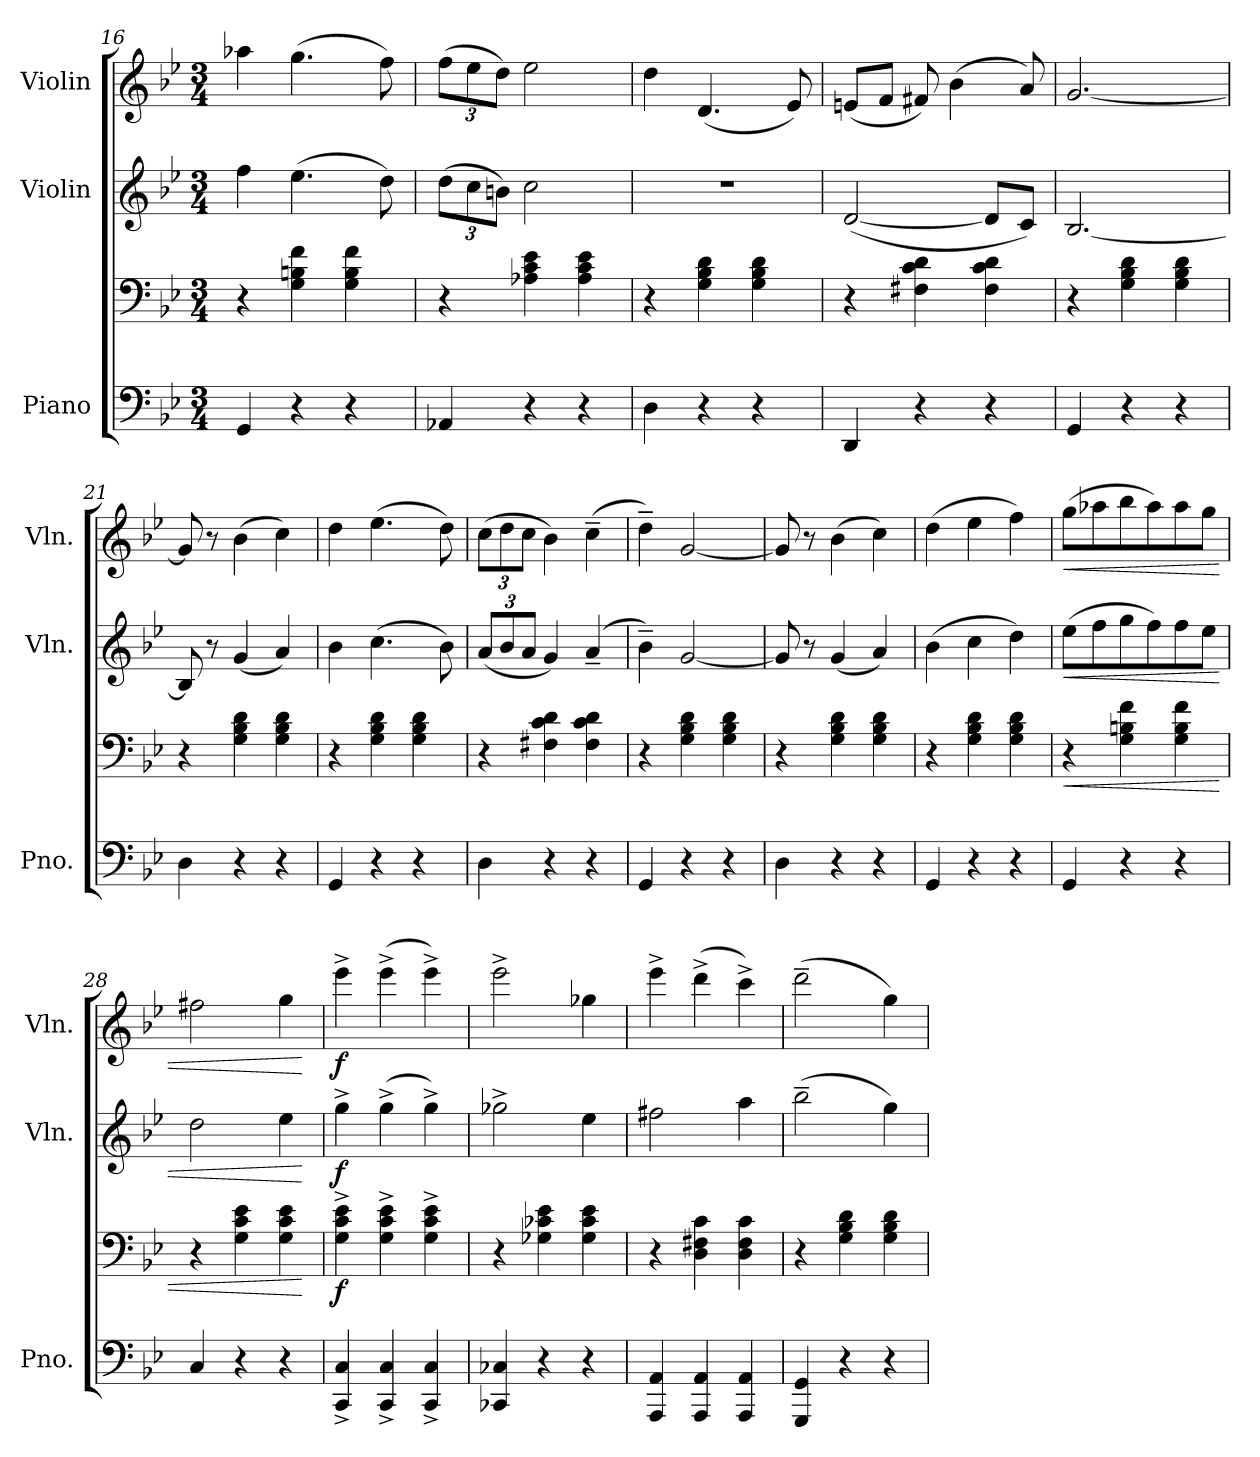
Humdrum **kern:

**kern	**kern	**dynam	**kern	**dynam	**kern	**dynam
*part3	*part3	*part3	*part2	*part2	*part1	*part1
*staff4	*staff3	*staff3/4	*staff2	*staff2	*staff1	*staff1
*I"Piano	*	*	*I"Violin	*	*I"Violin	*
*I'Pno.	*	*	*I'Vln.	*	*I'Vln.	*
!!LO:PB:g=z
*clefF4	*clefF4	*	*clefG2	*	*clefG2	*
*k[b-e-]	*k[b-e-]	*	*k[b-e-]	*	*k[b-e-]	*
*M3/4	*M3/4	*	*M3/4	*	*M3/4	*
=16	=16	=16	=16	=16	=16	=16
4GG/	4r	.	4ff\	.	4aa-X\	.
4r	4G\ 4Bn\ 4f\	.	(>4.ee-\	.	(>4.gg\	.
4r	4G\ 4B\ 4f\	.	.	.	.	.
.	.	.	8dd\)	.	8ff\)	.
=17	=17	=17	=17	=17	=17	=17
*	*	*	*Xbrackettup	*	*Xbrackettup	*
4AA-X/	4r	.	(>12dd\L	.	(>12ff\L	.
.	.	.	12cc\	.	12ee-\	.
.	.	.	12bn\J)	.	12dd\J)	.
4r	4A-X\ 4c\ 4e-\	.	2cc\	.	2ee-\	.
4r	4A-\ 4c\ 4e-\	.	.	.	.	.
=18	=18	=18	=18	=18	=18	=18
4D\	4r	.	2.r	.	4dd\	.
4r	4G\ 4B-\ 4d\	.	.	.	(<4.d/	.
4r	4G\ 4B-\ 4d\	.	.	.	.	.
.	.	.	.	.	8e-/)	.
=19	=19	=19	=19	=19	=19	=19
4DD/	4r	.	(<[2d/	.	(<8en/L	.
.	.	.	.	.	8f/J	.
4r	4F#X\ 4c\ 4d\	.	.	.	8f#X/)	.
.	.	.	.	.	(>4b-\	.
4r	4F#\ 4c\ 4d\	.	8d/L]	.	.	.
.	.	.	8c/J)	.	8a/)	.
=20	=20	=20	=20	=20	=20	=20
4GG/	4r	.	[2.B-/	.	[2.g/	.
4r	4G\ 4B-\ 4d\	.	.	.	.	.
4r	4G\ 4B-\ 4d\	.	.	.	.	.
=21	=21	=21	=21	=21	=21	=21
4D\	4r	.	8B-/]	.	8g/]	.
.	.	.	8r	.	8r	.
4r	4G\ 4B-\ 4d\	.	(<4g/	.	(>4b-\	.
4r	4G\ 4B-\ 4d\	.	4a/)	.	4cc\)	.
=22	=22	=22	=22	=22	=22	=22
4GG/	4r	.	4b-\	.	4dd\	.
4r	4G\ 4B-\ 4d\	.	(>4.cc\	.	(>4.ee-\	.
4r	4G\ 4B-\ 4d\	.	.	.	.	.
.	.	.	8b-\)	.	8dd\)	.
!!LO:LB:g=z
=23	=23	=23	=23	=23	=23	=23
4D\	4r	.	(<12a/L	.	(>12cc\L	.
.	.	.	12b-/	.	12dd\	.
.	.	.	12a/J	.	12cc\J	.
4r	4F#X\ 4c\ 4d\	.	4g/)	.	4b-\)	.
4r	4F#\ 4c\ 4d\	.	(<4a~/	.	(>4cc~\	.
=24	=24	=24	=24	=24	=24	=24
4GG/	4r	.	4b-~\)	.	4dd~\)	.
4r	4G\ 4B-\ 4d\	.	[2g/	.	[2g/	.
4r	4G\ 4B-\ 4d\	.	.	.	.	.
=25	=25	=25	=25	=25	=25	=25
4D\	4r	.	8g/]	.	8g/]	.
.	.	.	8r	.	8r	.
4r	4G\ 4B-\ 4d\	.	(<4g/	.	(>4b-\	.
4r	4G\ 4B-\ 4d\	.	4a/)	.	4cc\)	.
=26	=26	=26	=26	=26	=26	=26
4GG/	4r	.	(>4b-\	.	(>4dd\	.
4r	4G\ 4B-\ 4d\	.	4cc\	.	4ee-\	.
4r	4G\ 4B-\ 4d\	.	4dd\)	.	4ff\)	.
=27	=27	=27	=27	=27	=27	=27
!	!	!LO:HP:b	!	!LO:HP:b	!	!LO:HP:b
4GG/	4r	<	(>8ee-\L	<	(>8gg\L	<
.	.	.	8ff\	.	8aa-X\	.
4r	4G\ 4Bn\ 4f\	.	8gg\	.	8bb-\	.
.	.	.	8ff\)	.	8aa-\)	.
4r	4G\ 4B\ 4f\	.	8ff\	.	8aa-\	.
.	.	.	8ee-\J	.	8gg\J	.
=28	=28	=28	=28	=28	=28	=28
4C/	4r	.	2dd\	.	2ff#X\	.
4r	4G\ 4c\ 4e-\	.	.	.	.	.
4r	4G\ 4c\ 4e-\	.	4ee-\	.	4gg\	.
.	.	[	.	[	.	[
=29	=29	=29	=29	=29	=29	=29
!	!	!LO:DY:b	!	!LO:DY:b	!	!LO:DY:b
4CC/^ 4C/^	4G\^ 4c\^ 4e-\^	f	4gg^\	f	4eee-^\	f
4CC/^ 4C/^	4G\^ 4c\^ 4e-\^	.	(>4gg^\	.	(>4eee-^\	.
4CC/^ 4C/^	4G\^ 4c\^ 4e-\^	.	4gg^\)	.	4eee-^\)	.
=30	=30	=30	=30	=30	=30	=30
4CC-X/ 4C-X/	4r	.	2gg-X^\	.	2eee-^\	.
4r	4G-X\ 4c-X\ 4e-\	.	.	.	.	.
4r	4G-\ 4c-\ 4e-\	.	4ee-\	.	4gg-X\	.
!!LO:PB:g=z
=31	=31	=31	=31	=31	=31	=31
4AAA/ 4AA/	4r	.	2ff#X\	.	4eee-^\	.
4AAA/ 4AA/	4D\ 4F#X\ 4c\	.	.	.	(>4ddd^\	.
4AAA/ 4AA/	4D\ 4F#\ 4c\	.	4aa\	.	4ccc^\)	.
=32	=32	=32	=32	=32	=32	=32
4GGG/ 4GG/	4r	.	(>2bb-~\	.	(>2ddd~\	.
4r	4G\ 4B-\ 4d\	.	.	.	.	.
4r	4G\ 4B-\ 4d\	.	4gg\)	.	4gg\)	.
=	=	=	=	=	=	=
*-	*-	*-	*-	*-	*-	*-
